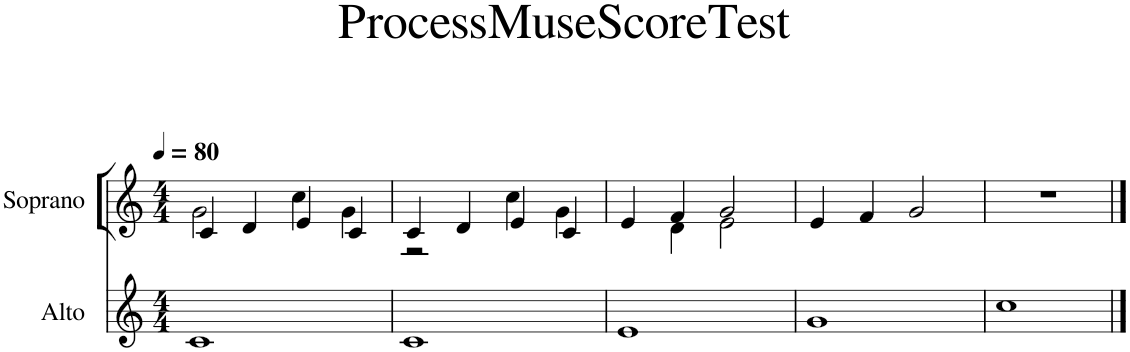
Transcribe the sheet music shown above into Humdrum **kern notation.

**kern	**kern
*part2	*part1
*staff2	*staff1
*I"Alto	*I"Soprano
*I'A.	*I'S.
*clefG2	*clefG2
*	*Trd1c2
*k[]	*k[]
*M4/4	*M4/4
*MM80	*MM80
=1	=1
*	*^
1c	4c/	2g\
.	4d/	.
.	4e/	4cc\
.	4c/	4g\
=2	=2	=2
1c	4c/	2r
.	4d/	.
.	4e/	4cc\
.	4c/	4g\
=3	=3	=3
1e	4e/	4ryy
.	4f/	4d\
.	2g/	2e\
*	*v	*v
=4	=4
1g	4e/
.	4f/
.	2g/
=5	=5
1cc	1r
==	==
*-	*-
